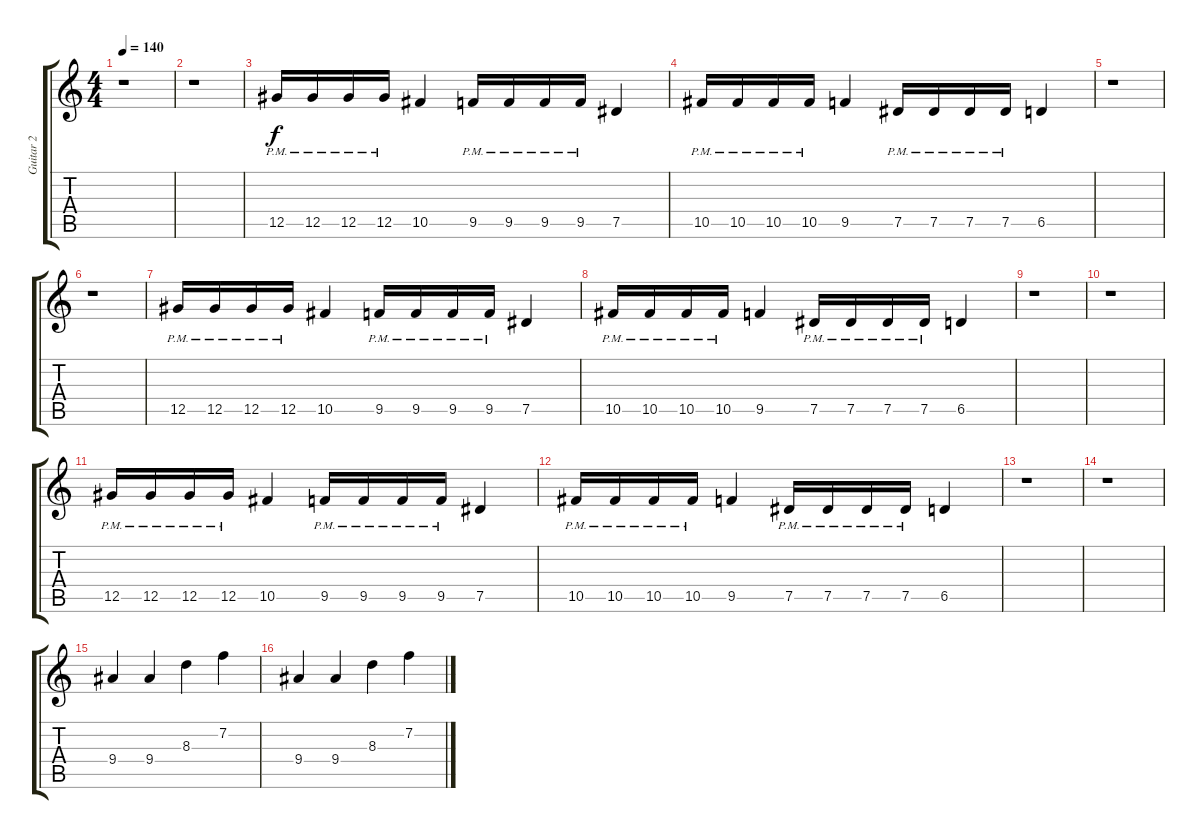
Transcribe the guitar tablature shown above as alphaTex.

\track ("Guitar 2" "Guitar 2") {instrument distortionguitar}
\staff {score tabs}
\tuning (Eb4 Bb3 Gb3 Db3 Ab2 Eb2) {hide}
\ts (4 4)
\tempo 140
\clef g2
\ks c
r.1{dy f} |
r.1 |
12.5{pm}.16 12.5{pm}.16 12.5{pm}.16 12.5{pm}.16 10.5.4 9.5{pm}.16 9.5{pm}.16 9.5{pm}.16 9.5{pm}.16 7.5.4 |
10.5{pm}.16 10.5{pm}.16 10.5{pm}.16 10.5{pm}.16 9.5.4 7.5{pm}.16 7.5{pm}.16 7.5{pm}.16 7.5{pm}.16 6.5.4 |
r.1 |
r.1 |
12.5{pm}.16 12.5{pm}.16 12.5{pm}.16 12.5{pm}.16 10.5.4 9.5{pm}.16 9.5{pm}.16 9.5{pm}.16 9.5{pm}.16 7.5.4 |
10.5{pm}.16 10.5{pm}.16 10.5{pm}.16 10.5{pm}.16 9.5.4 7.5{pm}.16 7.5{pm}.16 7.5{pm}.16 7.5{pm}.16 6.5.4 |
r.1 |
r.1 |
12.5{pm}.16 12.5{pm}.16 12.5{pm}.16 12.5{pm}.16 10.5.4 9.5{pm}.16 9.5{pm}.16 9.5{pm}.16 9.5{pm}.16 7.5.4 |
10.5{pm}.16 10.5{pm}.16 10.5{pm}.16 10.5{pm}.16 9.5.4 7.5{pm}.16 7.5{pm}.16 7.5{pm}.16 7.5{pm}.16 6.5.4 |
r.1 |
r.1 |
9.4.4 9.4.4 8.3.4 7.2.4 |
9.4.4 9.4.4 8.3.4 7.2.4
